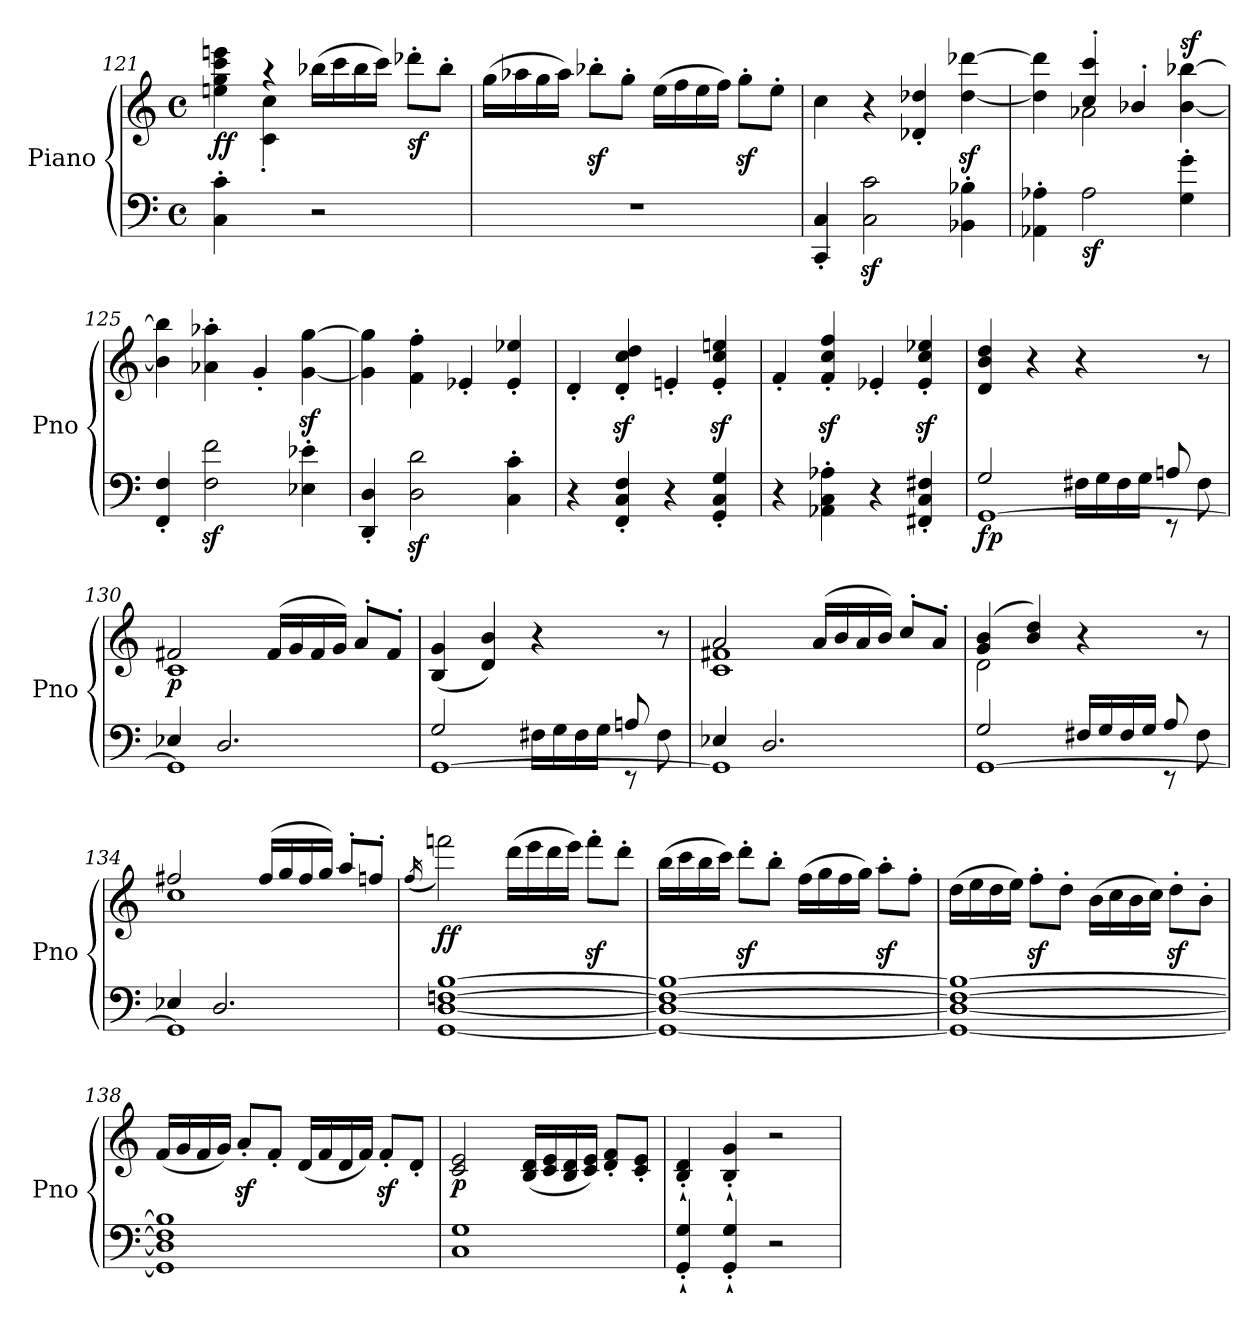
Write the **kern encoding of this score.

**kern	**kern	**dynam
*part1	*part1	*part1
*staff2	*staff1	*staff1/2
*I"Piano	*	*
*I'Pno	*	*
*clefF4	*clefG2	*
*k[]	*k[]	*
*M4/4	*M4/4	*
*met(c)	*met(c)	*
=121	=121	=121
*	*^	*
!	!	!	!LO:DY:b
4C\' 4c\'	4een\ 4gg\ 4ccc\ 4eeen\	4ryy	ff
4ryy	4raa	4c\' 4cc\'	.
2r	(16bb-X\LL	2ryy	.
.	16ccc\	.	.
.	16bb-\	.	.
.	16ccc\JJ)	.	.
!	!	!	!LO:DY:b
.	8ddd-X'\L	.	sf
.	8bb-'\J	.	.
*	*v	*v	*
!!LO:LB:g=z
=122	=122	=122
1r	(16gg\LL	.
.	16aa-X\	.
.	16gg\	.
.	16aa-\JJ)	.
.	8bb-Xz<'\L	.
.	8gg'\J	.
.	(16ee\LL	.
.	16ff\	.
.	16ee\	.
.	16ff\JJ)	.
.	8ggz<'\L	.
.	8ee'\J	.
=123	=123	=123
4CC/' 4C/'	4cc\	.
2C\z< 2c\z<	4r	.
.	4d-X/' 4dd-X/'	.
4BB-X\' 4B-X\'	[4dd-\z< [4ddd-X\z<	.
=124	=124	=124
*^	*^	*
4AA-X\' 4A-X\'	4ryy	4dd-\] 4ddd-\]	4ryy	.
!	!	!	!	!LO:DY:b=2
2ryy	2A-\	4cc/' 4ccc/'	2a-X\	sf
.	.	4b-X'/	.	.
!	!	!	!	!LO:DY:a
4G\' 4g\'	4ryy	[4b-\ [4bb-X\	4ryy	sf
*v	*v	*	*	*
*	*v	*v	*
=125	=125	=125
4FF/' 4F/'	4b-\] 4bb-\]	.
2F\z< 2f\z<	4a-X\' 4aa-X\'	.
.	4g'/	.
4E-X\' 4e-X\'	[4g\z> [4gg\z>	.
=126	=126	=126
4DD/' 4D/'	4g\] 4gg\]	.
2D\z< 2d\z<	4f\' 4ff\'	.
.	4e-X'/	.
4C\' 4c\'	4e-/' 4ee-X/'	.
!!LO:LB:g=z
=127	=127	=127
4r	4d'/	.
4FF/' 4C/' 4F/'	4d/z<' 4cc/z<' 4dd/z<'	.
4r	4en'/	.
4GG/' 4C/' 4G/'	4e/z<' 4cc/z<' 4een/z<'	.
!!LO:PB:g=z
=128	=128	=128
4r	4f'/	.
!	!	!LO:DY:b
!	!	!LO:DY:n=1:b
4AA-X\' 4C\' 4A-X\'	4f/z<' 4cc/z<' 4ff/z<'	other-dynamics other-dynamics
4r	4e-X'/	.
!	!	!LO:DY:n=2:b
!	!	!LO:DY:n=3:b
4FF#X/' 4C/' 4F#X/'	4e-/z<' 4cc/z<' 4ee-X/z<'	other-dynamics other-dynamics
=129	=129	=129
*^	*	*
*	*^	*	*
!	!	!	!	!LO:DY:b=2
2.ryy	2G/	[1GG	4d/ 4b/ 4dd/	fp
.	.	.	4r	.
.	16F#X\LL	.	4r	.
.	16G\	.	.	.
.	16F#\	.	.	.
.	16G\JJ	.	.	.
8An/	8rEE	.	8ryy	.
8ryy	8F#\	.	8r	.
*	*v	*v	*	*
=130	=130	=130	=130
*	*	*^	*
!	!	!	!	!LO:DY:b
4E-X/	1GG]	2f#X/	1c	p
2.D/	.	.	.	.
.	.	(16f#/LL	.	.
.	.	16g/	.	.
.	.	16f#/	.	.
.	.	16g/JJ)	.	.
.	.	8a'/L	.	.
.	.	8f#'/J	.	.
*	*	*v	*v	*
=131	=131	=131	=131
*	*^	*	*
2.ryy	2G/	[1GG	(4B/ 4g/	.
.	.	.	4d/ 4b/)	.
.	16F#X\LL	.	4r	.
.	16G\	.	.	.
.	16F#\	.	.	.
.	16G\JJ	.	.	.
8An/	8rEE	.	8ryy	.
8ryy	8F#\	.	8r	.
*	*v	*v	*	*
=132	=132	=132	=132
*	*	*^	*
4E-X/	1GG]	2a/	1c 1f#X	.
2.D/	.	.	.	.
.	.	(16a/LL	.	.
.	.	16b/	.	.
.	.	16a/	.	.
.	.	16b/JJ)	.	.
.	.	8cc'/L	.	.
.	.	8a'/J	.	.
!!LO:PB:g=z	!!
=133	=133	=133	=133	=133
*	*^	*	*	*
2.ryy	2G/	[1GG	(4g/ 4b/	2d\	.
.	.	.	4b/ 4dd/)	.	.
.	16F#X/LL	.	4r	2ryy	.
.	16G/	.	.	.	.
.	16F#/	.	.	.	.
.	16G/JJ	.	.	.	.
8A/	8rEE	.	8ryy	.	.
8ryy	8F#\	.	8r	.	.
*	*v	*v	*	*	*
=134	=134	=134	=134	=134
4E-X/	1GG]	2ff#X/	1cc	.
2.D/	.	.	.	.
.	.	(>16ff#/LL	.	.
.	.	16gg/	.	.
.	.	16ff#/	.	.
.	.	16gg/JJ)	.	.
.	.	8aa'/L	.	.
.	.	8ffn'/J	.	.
*v	*v	*	*	*
*	*v	*v	*
=135	=135	=135
.	(16qff/	.
!	!	!LO:DY:b
[1GG [1D [1Fn [1B	2fffn\)	ff
.	(16ddd\LL	.
.	16eee\	.
.	16ddd\	.
.	16eee\JJ)	.
.	8fffz<'\L	.
.	8ddd'\J	.
=136	=136	=136
1GG_ 1D_ 1F_ 1B_	(16bb\LL	.
.	16ccc\	.
.	16bb\	.
.	16ccc\JJ)	.
.	8dddz<'\L	.
.	8bb'\J	.
.	(16ff\LL	.
.	16gg\	.
.	16ff\	.
.	16gg\JJ)	.
.	8aaz<'\L	.
.	8ff'\J	.
!!LO:LB:g=z
=137	=137	=137
1GG_ 1D_ 1F_ 1B_	(16dd\LL	.
.	16ee\	.
.	16dd\	.
.	16ee\JJ)	.
.	8ffz<'\L	.
.	8dd'\J	.
.	(16b\LL	.
.	16cc\	.
.	16b\	.
.	16cc\JJ)	.
.	8ddz<'\L	.
.	8b'\J	.
=138	=138	=138
1GG] 1D] 1F] 1B]	(16f/LL	.
.	16g/	.
.	16f/	.
.	16g/JJ)	.
.	8az<'/L	.
.	8f'/J	.
.	(16d/LL	.
.	16f/	.
.	16d/	.
.	16f/JJ)	.
.	8fz<'/L	.
.	8d'/J	.
=139	=139	=139
!	!	!LO:DY:b
1C 1G	2c/ 2e/	p
.	(16B/ 16d/LL	.
.	16c/ 16e/	.
.	16B/ 16d/	.
.	16c/ 16e/JJ)	.
.	8d/' 8f/'L	.
.	8c/' 8e/'J	.
=140	=140	=140
4GG/'` 4G/'`	4B/'` 4d/'`	.
4GG/'` 4G/'`	4B/'` 4g/'`	.
2r	2r	.
=	=	=
*-	*-	*-
